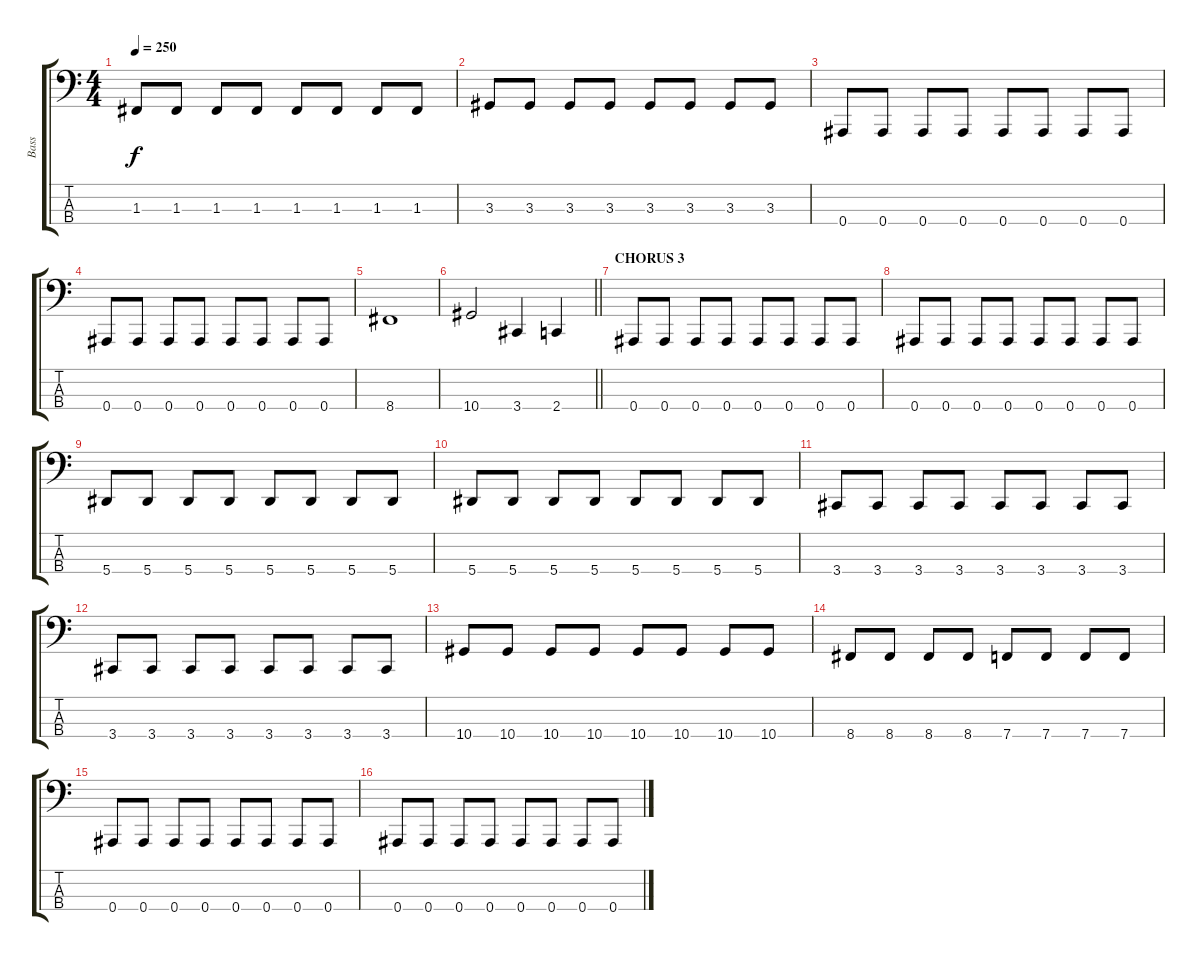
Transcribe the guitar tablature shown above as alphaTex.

\track ("Bass" "Bass") {instrument electricbassfinger}
\staff {score tabs}
\tuning (Eb2 Bb1 F1 Bb0) {hide}
\ts (4 4)
\tempo 250
\clef f4
\ks c
1.3.8{dy f} 1.3.8 1.3.8 1.3.8 1.3.8 1.3.8 1.3.8 1.3.8 |
3.3.8 3.3.8 3.3.8 3.3.8 3.3.8 3.3.8 3.3.8 3.3.8 |
0.4.8 0.4.8 0.4.8 0.4.8 0.4.8 0.4.8 0.4.8 0.4.8 |
0.4.8 0.4.8 0.4.8 0.4.8 0.4.8 0.4.8 0.4.8 0.4.8 |
8.4.1 |
\barLineRight lightlight
10.4.2 3.4.4 2.4.4 |
\section ("" "CHORUS 3")
0.4.8 0.4.8 0.4.8 0.4.8 0.4.8 0.4.8 0.4.8 0.4.8 |
0.4.8 0.4.8 0.4.8 0.4.8 0.4.8 0.4.8 0.4.8 0.4.8 |
5.4.8 5.4.8 5.4.8 5.4.8 5.4.8 5.4.8 5.4.8 5.4.8 |
5.4.8 5.4.8 5.4.8 5.4.8 5.4.8 5.4.8 5.4.8 5.4.8 |
3.4.8 3.4.8 3.4.8 3.4.8 3.4.8 3.4.8 3.4.8 3.4.8 |
3.4.8 3.4.8 3.4.8 3.4.8 3.4.8 3.4.8 3.4.8 3.4.8 |
10.4.8 10.4.8 10.4.8 10.4.8 10.4.8 10.4.8 10.4.8 10.4.8 |
8.4.8 8.4.8 8.4.8 8.4.8 7.4.8 7.4.8 7.4.8 7.4.8 |
0.4.8 0.4.8 0.4.8 0.4.8 0.4.8 0.4.8 0.4.8 0.4.8 |
0.4.8 0.4.8 0.4.8 0.4.8 0.4.8 0.4.8 0.4.8 0.4.8
